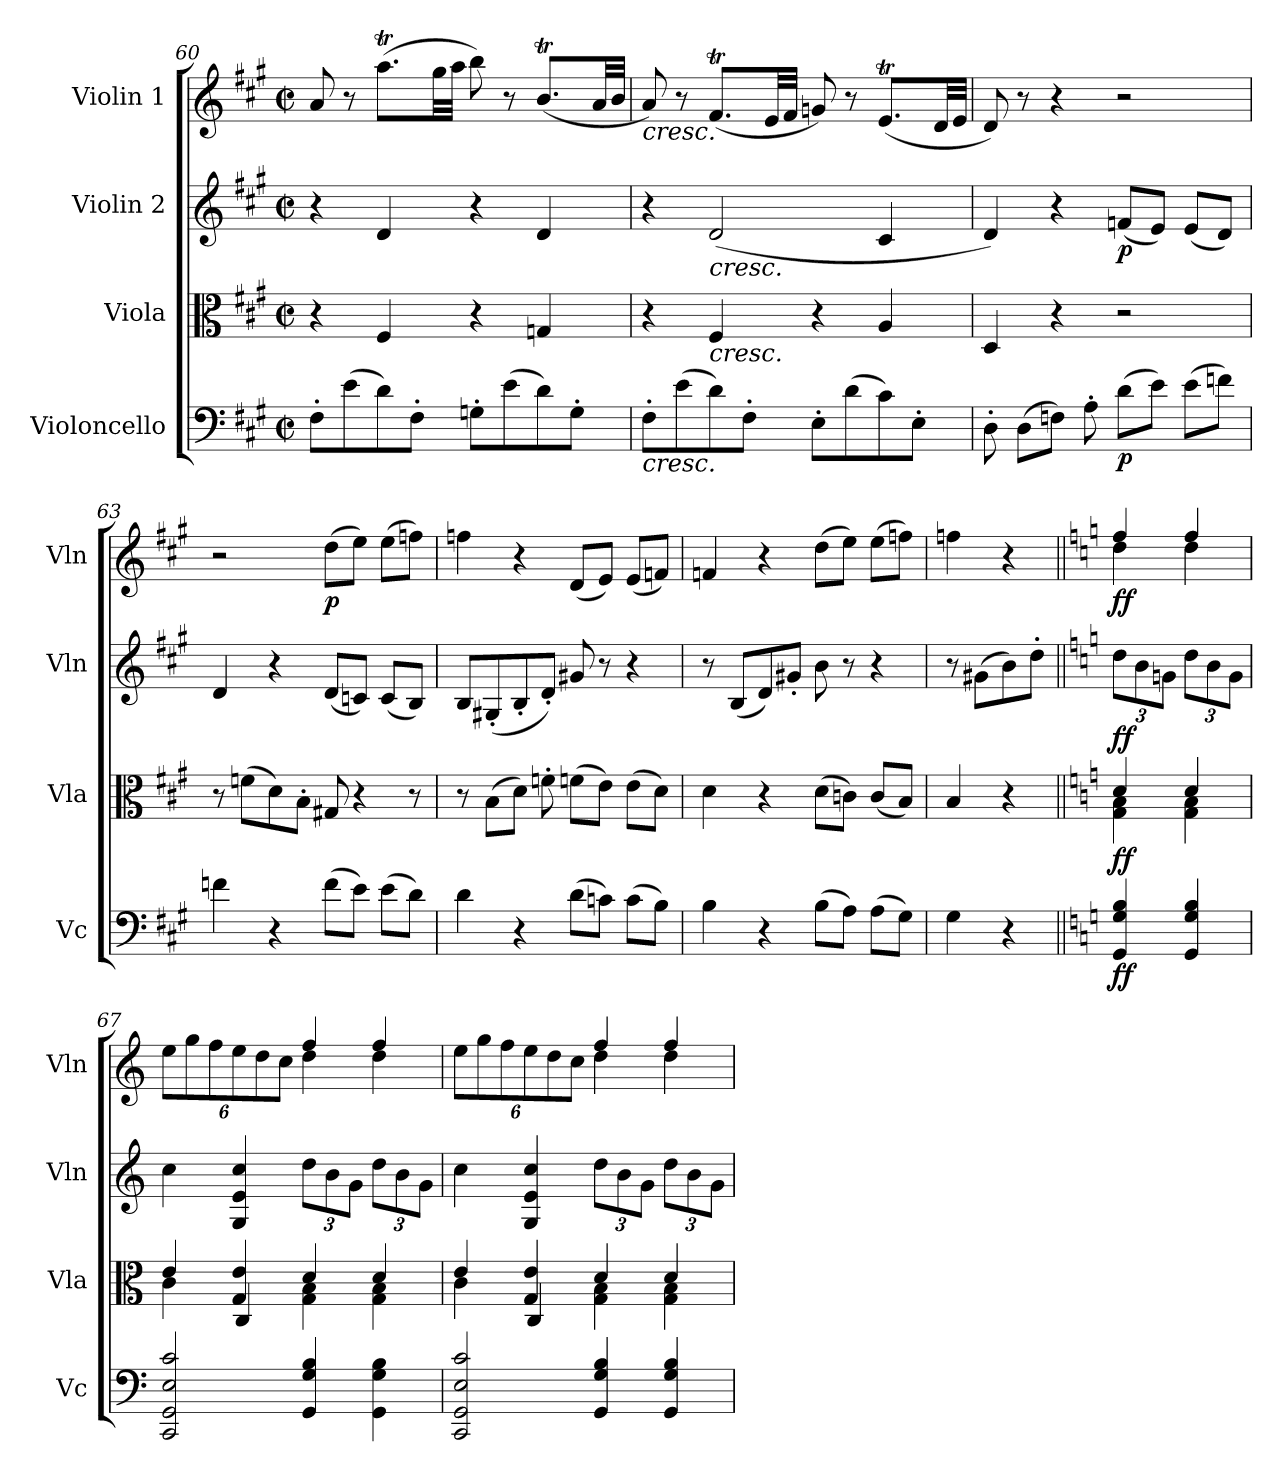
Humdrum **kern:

**kern	**dynam	**kern	**dynam	**kern	**dynam	**kern	**dynam
*part4	*part4	*part3	*part3	*part2	*part2	*part1	*part1
*staff4	*staff4	*staff3	*staff3	*staff2	*staff2	*staff1	*staff1
*I"Violoncello	*	*I"Viola	*	*I"Violin 2	*	*I"Violin 1	*
*I'Vc	*	*I'Vla	*	*I'Vln	*	*I'Vln	*
*clefF4	*	*clefC3	*	*clefG2	*	*clefG2	*
*k[f#c#g#]	*	*k[f#c#g#]	*	*k[f#c#g#]	*	*k[f#c#g#]	*
*M2/2	*	*M2/2	*	*M2/2	*	*M2/2	*
*met(c|)	*	*met(c|)	*	*met(c|)	*	*met(c|)	*
=60	=60	=60	=60	=60	=60	=60	=60
8F#'\L	.	4r	.	4r	.	8a/	.
(8e\	.	.	.	.	.	8r	.
8d\)	.	4F#/	.	4d/	.	(8.aaT\L	.
8F#'\J	.	.	.	.	.	.	.
.	.	.	.	.	.	32gg#\LL	.
.	.	.	.	.	.	32aa\JJJ	.
8Gn'\L	.	4r	.	4r	.	8bb\)	.
(8e\	.	.	.	.	.	8r	.
8d\)	.	4Gn/	.	4d/	.	(8.bT/L	.
8G'\J	.	.	.	.	.	.	.
.	.	.	.	.	.	32a/LL	.
.	.	.	.	.	.	32b/JJJ	.
=61	=61	=61	=61	=61	=61	=61	=61
!	!	!	!	!	!	!LO:TX:b:i:t=cresc.	!
!LO:TX:b:i:t=cresc.	!	!	!	!	!	!	!
8F#'\L	.	4r	.	4r	.	8a/)	.
(8e\	.	.	.	.	.	8r	.
!	!	!	!	!LO:TX:b:i:t=cresc.	!	!	!
!	!	!LO:TX:b:i:t=cresc.	!	!	!	!	!
8d\)	.	4F#/	.	(2d/	.	(8.f#T/L	.
8F#'\J	.	.	.	.	.	.	.
.	.	.	.	.	.	32e/LL	.
.	.	.	.	.	.	32f#/JJJ	.
8E'\L	.	4r	.	.	.	8gn/)	.
(8d\	.	.	.	.	.	8r	.
8c#\)	.	4A/	.	4c#/	.	(8.eT/L	.
8E'\J	.	.	.	.	.	.	.
.	.	.	.	.	.	32d/LL	.
.	.	.	.	.	.	32e/JJJ	.
!!LO:PB:g=z
=62	=62	=62	=62	=62	=62	=62	=62
!	!LO:DY:b	!	!	!	!	!	!
!	!LO:DY:n=1:b	!	!	!	!	!	!
!	!LO:DY:n=2:b	!	!LO:DY:b	!	!	!	!
!	!	!	!LO:DY:n=1:b	!	!	!	!
!	!	!	!LO:DY:n=2:b	!	!LO:DY:b	!	!
!	!	!	!	!	!LO:DY:n=1:b	!	!
!	!	!	!	!	!LO:DY:n=2:b	!	!LO:DY:b
!	!	!	!	!	!	!	!LO:DY:n=1:b
!	!	!	!	!	!	!	!LO:DY:n=2:b
8D'\	other-dynamics f other-dynamics	4D/	other-dynamics f other-dynamics	4d/)	other-dynamics f other-dynamics	8d/)	other-dynamics f other-dynamics
(8D\L	.	.	.	.	.	8r	.
8Fn\J)	.	4r	.	4r	.	4r	.
8A'\	.	.	.	.	.	.	.
!	!LO:DY:n=3:b	!	!	!	!LO:DY:n=3:b	!	!
(8d\L	p	2r	.	(8fn/L	p	2r	.
8e\J)	.	.	.	8e/J)	.	.	.
(8e\L	.	.	.	(8e/L	.	.	.
8fn\J)	.	.	.	8d/J)	.	.	.
=63	=63	=63	=63	=63	=63	=63	=63
4fn\	.	8r	.	4d/	.	2r	.
!	!	!	!LO:DY:b	!	!	!	!
!	!	!	!LO:DY:n=1:b	!	!	!	!
!	!	!	!LO:DY:n=2:b	!	!	!	!
.	.	(8fn\L	other-dynamics p other-dynamics	.	.	.	.
4r	.	8d\)	.	4r	.	.	.
.	.	8B'\J	.	.	.	.	.
!	!	!	!	!	!	!	!LO:DY:b
(8f\L	.	8G#X/	.	(8d/L	.	(8dd\L	p
8e\J)	.	4r	.	8cn/J)	.	8ee\J)	.
(8e\L	.	.	.	(8c/L	.	(8ee\L	.
8d\J)	.	8r	.	8B/J)	.	8ffn\J)	.
=64	=64	=64	=64	=64	=64	=64	=64
4d\	.	8r	.	8B/L	.	4ffnj\	.
.	.	(8B\L	.	(8G#X'/	.	.	.
4r	.	8d\J)	.	8B'/	.	4r	.
.	.	8fn'\	.	8d'/J)	.	.	.
(8d\L	.	(8fn\L	.	8g#X/	.	(8d/L	.
8cn\J)	.	8e\J)	.	8r	.	8e/J)	.
(8c\L	.	(8e\L	.	4r	.	(8e/L	.
8B\J)	.	8d\J)	.	.	.	8fn/J)	.
=65	=65	=65	=65	=65	=65	=65	=65
4B\	.	4d\	.	8r	.	4fnj/	.
.	.	.	.	(8B/L	.	.	.
4r	.	4r	.	8d/)	.	4r	.
.	.	.	.	8g#X'/J	.	.	.
(8B\L	.	(8d\L	.	8b\	.	(8dd\L	.
8A\J)	.	8cn\J)	.	8r	.	8ee\J)	.
(8A\L	.	(8c/L	.	4r	.	(8ee\L	.
8G#\J)	.	8B/J)	.	.	.	8ffn\J)	.
=66	=66	=66	=66	=66	=66	=66	=66
4G#\	.	4B/	.	8r	.	4ffnj\	.
.	.	.	.	(8g#X\L	.	.	.
4r	.	4r	.	8b\)	.	4r	.
.	.	.	.	8dd'\J	.	.	.
!!LO:LB:g=z
=66X2||	=66X2||	=66X2||	=66X2||	=66X2||	=66X2||	=66X2||	=66X2||
*k[]	*	*k[]	*	*k[]	*	*k[]	*
*	*	*^	*	*	*	*	*
*	*	*	*	*	*Xbrackettup	*	*	*
*	*	*	*	*	*	*	*^	*
!	!LO:DY:b	!	!	!LO:DY:b	!	!LO:DY:b	!	!	!LO:DY:b
4GG/ 4G/ 4B/	ff	4d/	4G\ 4B\	ff	12dd\L	ff	4ff/	4dd\	ff
.	.	.	.	.	12b\	.	.	.	.
.	.	.	.	.	12gn\J	.	.	.	.
4GG/ 4G/ 4B/	.	4d/	4G\ 4B\	.	12dd\L	.	4ff/	4dd\	.
.	.	.	.	.	12b\	.	.	.	.
.	.	.	.	.	12g\J	.	.	.	.
=67	=67	=67	=67	=67	=67	=67	=67	=67	=67
*	*	*	*	*	*	*	*Xbrackettup	*	*
2CC/ 2GG/ 2E/ 2c/	.	4e/	4c\	.	4cc\	.	12ee\L	2ryy	.
.	.	.	.	.	.	.	12gg\	.	.
.	.	.	.	.	.	.	12ff\	.	.
.	.	4G/ 4e/	4C/	.	4G/ 4e/ 4cc/	.	12ee\	.	.
.	.	.	.	.	.	.	12dd\	.	.
.	.	.	.	.	.	.	12cc\J	.	.
4GG/ 4G/ 4B/	.	4d/	4G\ 4B\	.	12dd\L	.	4ff/	4dd\	.
.	.	.	.	.	12b\	.	.	.	.
.	.	.	.	.	12g\J	.	.	.	.
4GG\ 4G\ 4B\	.	4d/	4G\ 4B\	.	12dd\L	.	4ff/	4dd\	.
.	.	.	.	.	12b\	.	.	.	.
.	.	.	.	.	12g\J	.	.	.	.
=68	=68	=68	=68	=68	=68	=68	=68	=68	=68
2CC/ 2GG/ 2E/ 2c/	.	4e/	4c\	.	4cc\	.	12ee\L	2ryy	.
.	.	.	.	.	.	.	12gg\	.	.
.	.	.	.	.	.	.	12ff\	.	.
.	.	4G/ 4e/	4C/	.	4G/ 4e/ 4cc/	.	12ee\	.	.
.	.	.	.	.	.	.	12dd\	.	.
.	.	.	.	.	.	.	12cc\J	.	.
4GG/ 4G/ 4B/	.	4d/	4G\ 4B\	.	12dd\L	.	4ff/	4dd\	.
.	.	.	.	.	12b\	.	.	.	.
.	.	.	.	.	12g\J	.	.	.	.
4GG/ 4G/ 4B/	.	4d/	4G\ 4B\	.	12dd\L	.	4ff/	4dd\	.
.	.	.	.	.	12b\	.	.	.	.
.	.	.	.	.	12g\J	.	.	.	.
*	*	*v	*v	*	*	*	*v	*v	*
=	=	=	=	=	=	=	=
*-	*-	*-	*-	*-	*-	*-	*-
